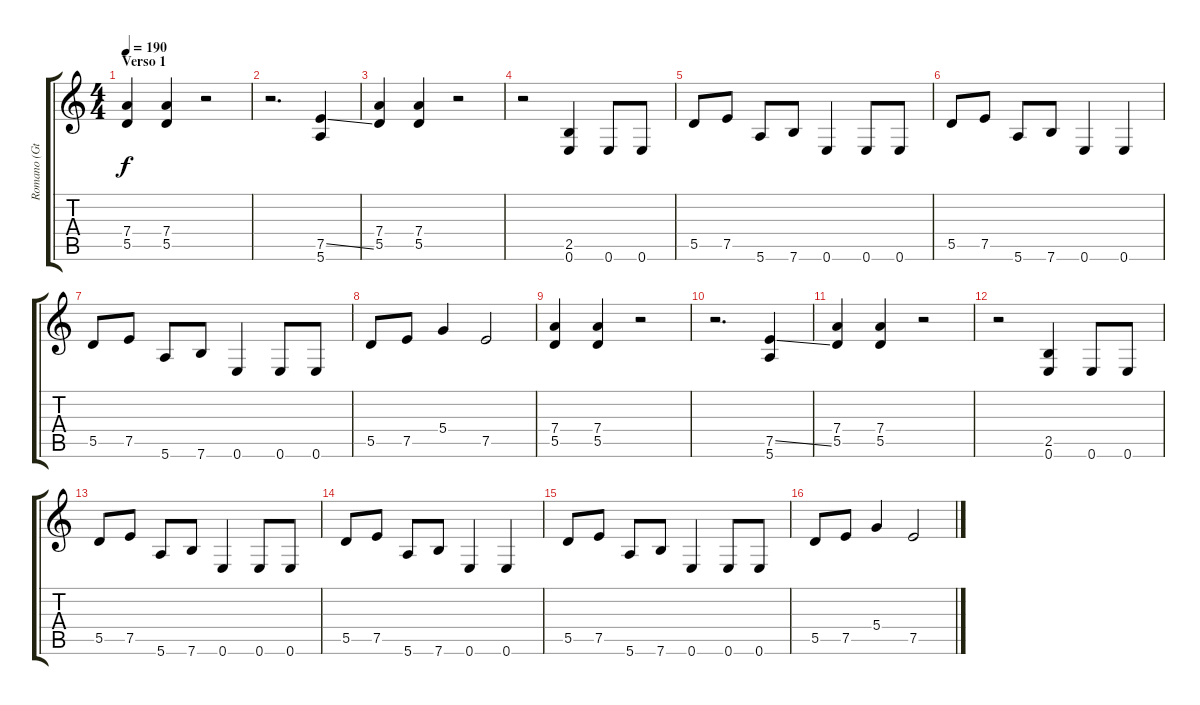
\track ("Romano (Gtr 1)" "Romano (Gt") {instrument distortionguitar}
\staff {score tabs}
\tuning (E4 B3 G3 D3 A2 E2) {hide}
\ts (4 4)
\section ("" "Verso 1")
\tempo 190
\clef g2
\ks c
(7.4 5.5).4{dy f} (7.4 5.5).4 r.2 |
r.2{d} (7.5{ss} 5.6).4 |
(7.4 5.5).4 (7.4 5.5).4 r.2 |
r.2 (2.5 0.6).4 0.6.8 0.6.8 |
5.5.8 7.5.8 5.6.8 7.6.8 0.6.4 0.6.8 0.6.8 |
5.5.8 7.5.8 5.6.8 7.6.8 0.6.4 0.6.4 |
5.5.8 7.5.8 5.6.8 7.6.8 0.6.4 0.6.8 0.6.8 |
5.5.8 7.5.8 5.4.4 7.5.2 |
(7.4 5.5).4 (7.4 5.5).4 r.2 |
r.2{d} (7.5{ss} 5.6).4 |
(7.4 5.5).4 (7.4 5.5).4 r.2 |
r.2 (2.5 0.6).4 0.6.8 0.6.8 |
5.5.8 7.5.8 5.6.8 7.6.8 0.6.4 0.6.8 0.6.8 |
5.5.8 7.5.8 5.6.8 7.6.8 0.6.4 0.6.4 |
5.5.8 7.5.8 5.6.8 7.6.8 0.6.4 0.6.8 0.6.8 |
5.5.8 7.5.8 5.4.4 7.5.2
